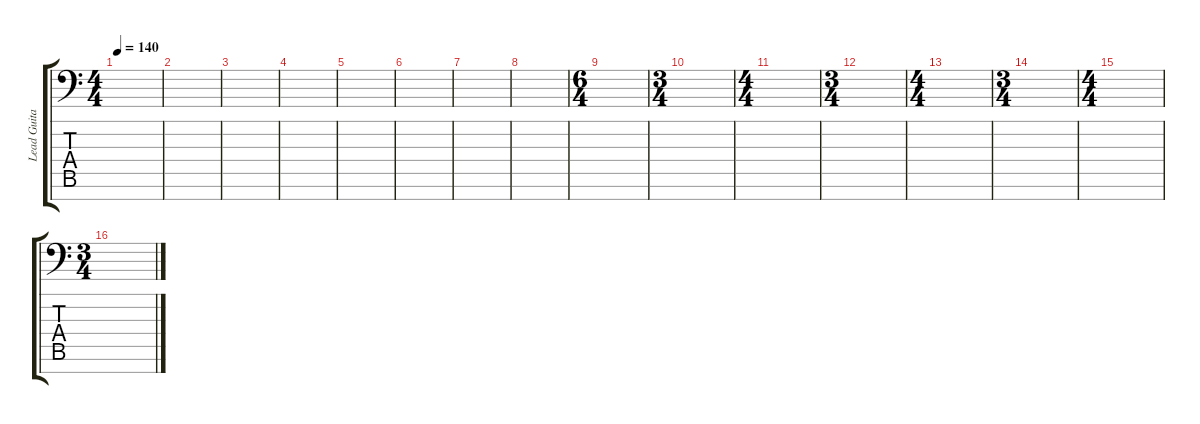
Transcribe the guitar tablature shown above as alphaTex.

\track ("Lead Guitar" "Lead Guita") {instrument overdrivenguitar}
\staff {score tabs}
\tuning (D4 A3 F3 C3 G2 D2 G1) {hide}
\ts (4 4)
\tempo 140
\clef f4
\ks c
|
|
|
|
|
|
|
|
\ts (6 4)
|
\ts (3 4)
|
\ts (4 4)
|
\ts (3 4)
|
\ts (4 4)
|
\ts (3 4)
|
\ts (4 4)
|
\ts (3 4)
